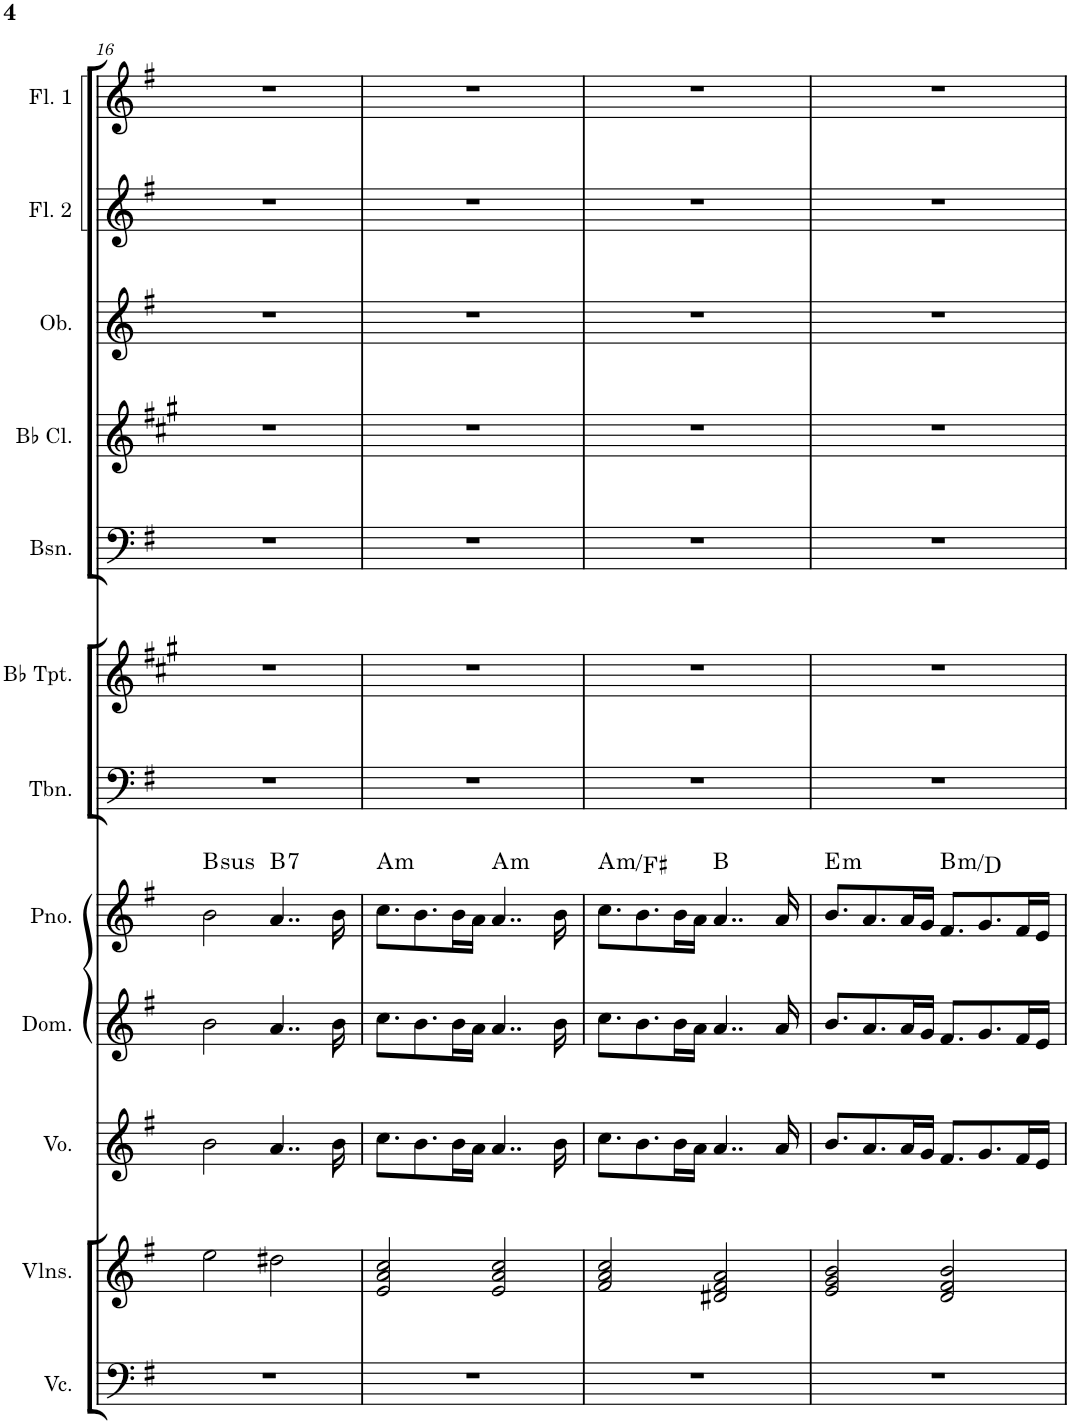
**kern	**kern	**kern	**kern	**kern	**harte	**kern	**kern	**kern	**kern	**kern	**kern	**kern
*part12	*part11	*part10	*part9	*part8	*part8	*part7	*part6	*part5	*part4	*part3	*part2	*part1
*staff12	*staff11	*staff10	*staff9	*staff8	*	*staff7	*staff6	*staff5	*staff4	*staff3	*staff2	*staff1
*I"Violoncello	*I"Violins	*I"Voice	*I"Domra	*I"Piano	*	*I"Trombone	*I"Bb Trumpet	*I"Bassoon	*I"Bb Clarinet	*I"Oboe	*I"Flute 2	*I"Flute 1
*I'Vc.	*I'Vlns.	*I'Vo.	*I'Dom.	*I'Pno.	*	*I'Tbn.	*I'Bb Tpt.	*I'Bsn.	*I'Bb Cl.	*I'Ob.	*I'Fl. 2	*I'Fl. 1
!!LO:PB:g=z
*clefF4	*clefG2	*clefG2	*clefG2	*clefG2	*	*clefF4	*clefG2	*clefF4	*clefG2	*clefG2	*clefG2	*clefG2
*	*	*	*	*	*	*	*Trd1c2	*	*Trd1c2	*	*	*
*k[f#]	*k[f#]	*k[f#]	*k[f#]	*k[f#]	*	*k[f#]	*k[f#c#g#]	*k[f#]	*k[f#c#g#]	*k[f#]	*k[f#]	*k[f#]
*M4/4	*M4/4	*M4/4	*M4/4	*M4/4	*	*M4/4	*M4/4	*M4/4	*M4/4	*M4/4	*M4/4	*M4/4
=16	=16	=16	=16	=16	=16	=16	=16	=16	=16	=16	=16	=16
!	!	!	!	!	!LO:H:kt=sus	!	!	!	!	!	!	!
1r	2ee\	2b\	2b\	2b\	B:sus4	1r	1r	1r	1r	1r	1r	1r
!	!	!	!	!	!LO:H:kt=7	!	!	!	!	!	!	!
.	2dd#X\	4..a/	4..a/	4..a/	B:7	.	.	.	.	.	.	.
.	.	16b\	16b\	16b\	.	.	.	.	.	.	.	.
=17	=17	=17	=17	=17	=17	=17	=17	=17	=17	=17	=17	=17
!	!	!	!	!	!LO:H:kt=m	!	!	!	!	!	!	!
1r	2e/ 2a/ 2cc/	8.cc\L	8.cc\L	8.cc\L	A:min	1r	1r	1r	1r	1r	1r	1r
.	.	8.b\	8.b\	8.b\	.	.	.	.	.	.	.	.
.	.	16b\L	16b\L	16b\L	.	.	.	.	.	.	.	.
.	.	16a\JJ	16a\JJ	16a\JJ	.	.	.	.	.	.	.	.
!	!	!	!	!	!LO:H:kt=m	!	!	!	!	!	!	!
.	2e/ 2a/ 2cc/	4..a/	4..a/	4..a/	A:min	.	.	.	.	.	.	.
.	.	16b\	16b\	16b\	.	.	.	.	.	.	.	.
=18	=18	=18	=18	=18	=18	=18	=18	=18	=18	=18	=18	=18
!	!	!	!	!	!LO:H:kt=m	!	!	!	!	!	!	!
1r	2f#/ 2a/ 2cc/	8.cc\L	8.cc\L	8.cc\L	A:min/6	1r	1r	1r	1r	1r	1r	1r
.	.	8.b\	8.b\	8.b\	.	.	.	.	.	.	.	.
.	.	16b\L	16b\L	16b\L	.	.	.	.	.	.	.	.
.	.	16a\JJ	16a\JJ	16a\JJ	.	.	.	.	.	.	.	.
.	2d#X/ 2f#/ 2a/	4..a/	4..a/	4..a/	B:maj	.	.	.	.	.	.	.
.	.	16a/	16a/	16a/	.	.	.	.	.	.	.	.
=19	=19	=19	=19	=19	=19	=19	=19	=19	=19	=19	=19	=19
!	!	!	!	!	!LO:H:kt=m	!	!	!	!	!	!	!
1r	2e/ 2g/ 2b/	8.b/L	8.b/L	8.b/L	E:min	1r	1r	1r	1r	1r	1r	1r
.	.	8.a/	8.a/	8.a/	.	.	.	.	.	.	.	.
.	.	16a/L	16a/L	16a/L	.	.	.	.	.	.	.	.
.	.	16g/JJ	16g/JJ	16g/JJ	.	.	.	.	.	.	.	.
!	!	!	!	!	!LO:H:kt=m	!	!	!	!	!	!	!
.	2d/ 2f#/ 2b/	8.f#/L	8.f#/L	8.f#/L	B:min/b3	.	.	.	.	.	.	.
.	.	8.g/	8.g/	8.g/	.	.	.	.	.	.	.	.
.	.	16f#/L	16f#/L	16f#/L	.	.	.	.	.	.	.	.
.	.	16e/JJ	16e/JJ	16e/JJ	.	.	.	.	.	.	.	.
=	=	=	=	=	=	=	=	=	=	=	=	=
*-	*-	*-	*-	*-	*-	*-	*-	*-	*-	*-	*-	*-
